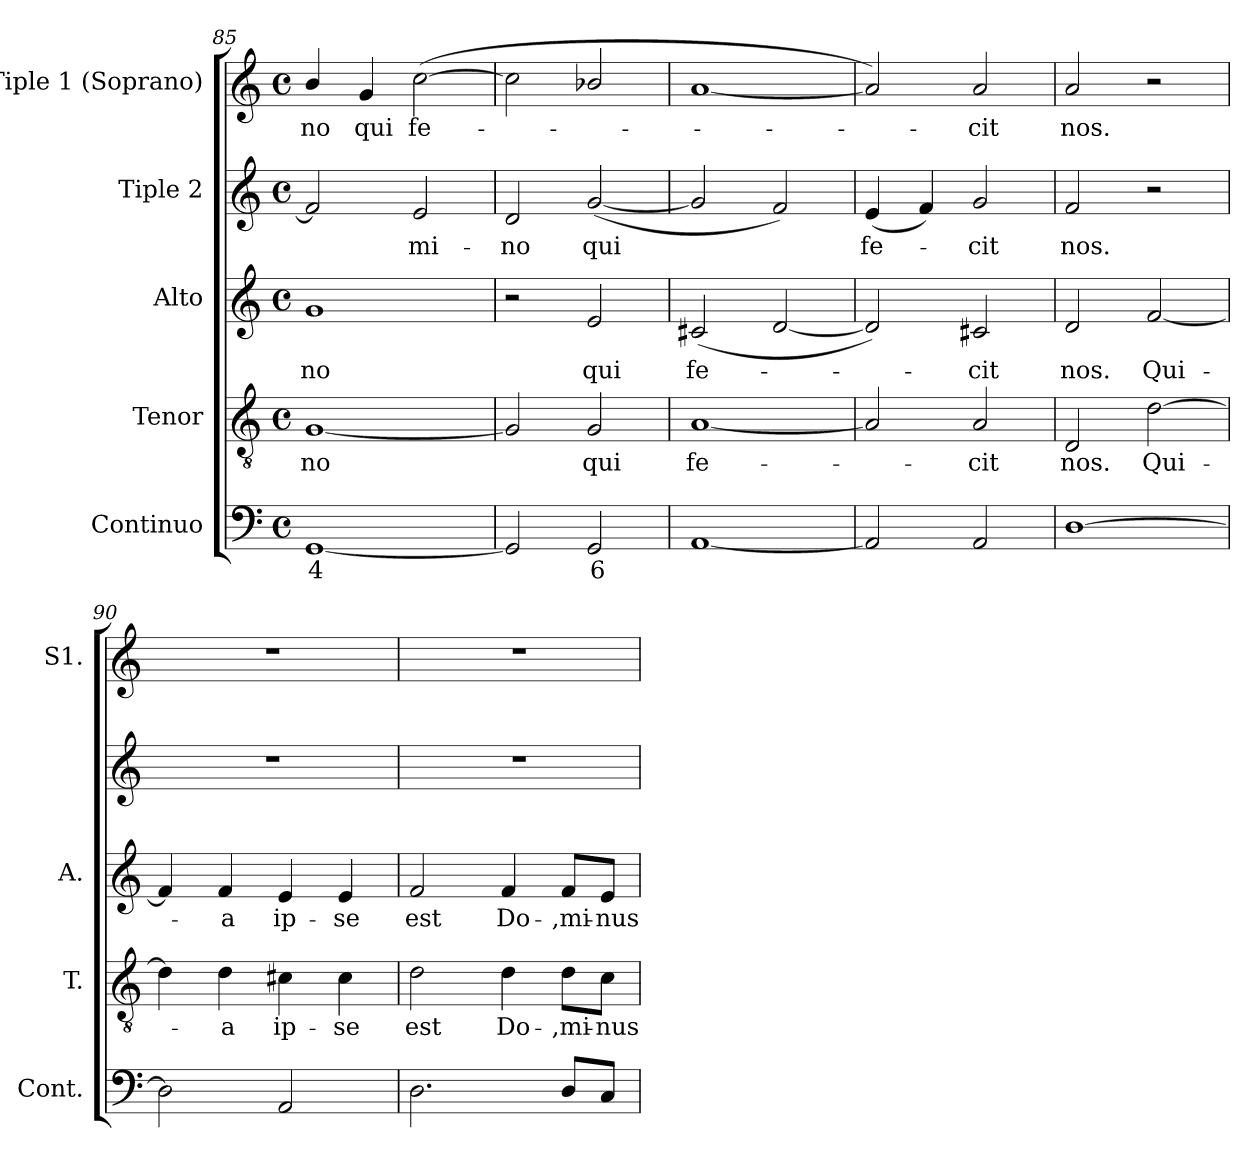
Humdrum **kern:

**kern	**text	**kern	**text	**kern	**text	**kern	**text	**kern	**text
*part5	*part5	*part4	*part4	*part3	*part3	*part2	*part2	*part1	*part1
*staff5	*staff5	*staff4	*staff4	*staff3	*staff3	*staff2	*staff2	*staff1	*staff1
*I"Continuo	*	*I"Tenor	*	*I"Alto	*	*I"Tiple 2	*	*I"Tiple 1 (Soprano)	*
*I'Cont.	*	*I'T.	*	*I'A.	*	*	*	*I'S1.	*
*clefF4	*	*clefGv2	*	*clefG2	*	*clefG2	*	*clefG2	*
*	*	*ITrd7c12	*	*	*	*	*	*	*
*k[]	*	*k[]	*	*k[]	*	*k[]	*	*k[]	*
*C:	*	*C:	*	*C:	*	*C:	*	*C:	*
*M4/4	*	*M4/4	*	*M4/4	*	*M4/4	*	*M4/4	*
*met(c)	*	*met(c)	*	*met(c)	*	*met(c)	*	*met(c)	*
=85	=85	=85	=85	=85	=85	=85	=85	=85	=85
!	!LO:LY:b:color=#000000	!	!	!	!	!	!	!	!
!	!	!	!LO:LY:b:color=#000000	!	!	!	!	!	!
!	!	!	!	!	!LO:LY:b:color=#000000	!	!	!	!
!	!	!	!	!	!	!	!	!	!LO:LY:b:color=#000000
[1GGi	4	[1GGi	-no	1gi	-no	2fi/]	.	4bi/	-no
!	!	!	!	!	!	!	!	!	!LO:LY:b:color=#000000
.	.	.	.	.	.	.	.	4gi/	qui
!	!	!	!	!	!	!	!LO:LY:b:color=#000000	!	!
!	!	!	!	!	!	!	!	!	!LO:LY:b:color=#000000
.	.	.	.	.	.	2ei/	-mi-	([2cci\	fe-
=86	=86	=86	=86	=86	=86	=86	=86	=86	=86
!	!	!	!	!	!	!	!LO:LY:b:color=#000000	!	!
2GGi/]	.	2GGi/]	.	2r	.	2di/	-no	2cci\]	.
!	!LO:LY:b:color=#000000	!	!	!	!	!	!	!	!
!	!	!	!LO:LY:b:color=#000000	!	!	!	!	!	!
!	!	!	!	!	!LO:LY:b:color=#000000	!	!	!	!
!	!	!	!	!	!	!	!LO:LY:b:color=#000000	!	!
2GGi/	6	2GGi/	qui	2ei/	qui	([2gi/	qui	2b-Xi/	.
=87	=87	=87	=87	=87	=87	=87	=87	=87	=87
!	!	!	!LO:LY:b:color=#000000	!	!	!	!	!	!
!	!	!	!	!	!LO:LY:b:color=#000000	!	!	!	!
[1AAi	.	[1AAi	fe-	(2c#Xi/	fe-	2gi/]	.	[1ai	.
.	.	.	.	[2di/	.	2fi/)	.	.	.
=88	=88	=88	=88	=88	=88	=88	=88	=88	=88
!	!	!	!	!	!	!	!LO:LY:b:color=#000000	!	!
2AAi/]	.	2AAi/]	.	2di/])	.	(4ei/	fe-	2ai/])	.
.	.	.	.	.	.	4fi/)	.	.	.
!	!	!	!LO:LY:b:color=#000000	!	!	!	!	!	!
!	!	!	!	!	!LO:LY:b:color=#000000	!	!	!	!
!	!	!	!	!	!	!	!LO:LY:b:color=#000000	!	!
!	!	!	!	!	!	!	!	!	!LO:LY:b:color=#000000
2AAi/	.	2AAi/	-cit	2c#Xi/	-cit	2gi/	-cit	2ai/	-cit
!!LO:LB:g=z
=89	=89	=89	=89	=89	=89	=89	=89	=89	=89
!	!	!	!LO:LY:b:color=#000000	!	!	!	!	!	!
!	!	!	!	!	!LO:LY:b:color=#000000	!	!	!	!
!	!	!	!	!	!	!	!LO:LY:b:color=#000000	!	!
!	!	!	!	!	!	!	!	!	!LO:LY:b:color=#000000
[1Di	.	2DDi/	nos.	2di/	nos.	2fi/	nos.	2ai/	nos.
!	!	!	!LO:LY:b:color=#000000	!	!	!	!	!	!
!	!	!	!	!	!LO:LY:b:color=#000000	!	!	!	!
.	.	[2Di\	Qui-	[2fi/	Qui-	2r	.	2r	.
=90	=90	=90	=90	=90	=90	=90	=90	=90	=90
2Di\]	.	4Di\]	.	4fi/]	.	1r	.	1r	.
!	!	!	!LO:LY:b:color=#000000	!	!	!	!	!	!
!	!	!	!	!	!LO:LY:b:color=#000000	!	!	!	!
.	.	4Di\	-a	4fi/	-a	.	.	.	.
!	!	!	!LO:LY:b:color=#000000	!	!	!	!	!	!
!	!	!	!	!	!LO:LY:b:color=#000000	!	!	!	!
2AAi/	.	4C#Xi\	ip-	4ei/	ip-	.	.	.	.
!	!	!	!LO:LY:b:color=#000000	!	!	!	!	!	!
!	!	!	!	!	!LO:LY:b:color=#000000	!	!	!	!
.	.	4C#i\	-se	4ei/	-se	.	.	.	.
=91	=91	=91	=91	=91	=91	=91	=91	=91	=91
!	!	!	!LO:LY:b:color=#000000	!	!	!	!	!	!
!	!	!	!	!	!LO:LY:b:color=#000000	!	!	!	!
2.Di\	.	2Di\	est	2fi/	est	1r	.	1r	.
!	!	!	!LO:LY:b:color=#000000	!	!	!	!	!	!
!	!	!	!	!	!LO:LY:b:color=#000000	!	!	!	!
.	.	4Di\	Do-	4fi/	Do-	.	.	.	.
!	!	!	!LO:LY:b:color=#000000	!	!	!	!	!	!
!	!	!	!	!	!LO:LY:b:color=#000000	!	!	!	!
8Di/L	.	8Di\L	-,mi-	8fi/L	-,mi-	.	.	.	.
!	!	!	!LO:LY:b:color=#000000	!	!	!	!	!	!
!	!	!	!	!	!LO:LY:b:color=#000000	!	!	!	!
8Ci/J	.	8Ci\J	-nus	8ei/J	-nus	.	.	.	.
=	=	=	=	=	=	=	=	=	=
*-	*-	*-	*-	*-	*-	*-	*-	*-	*-
